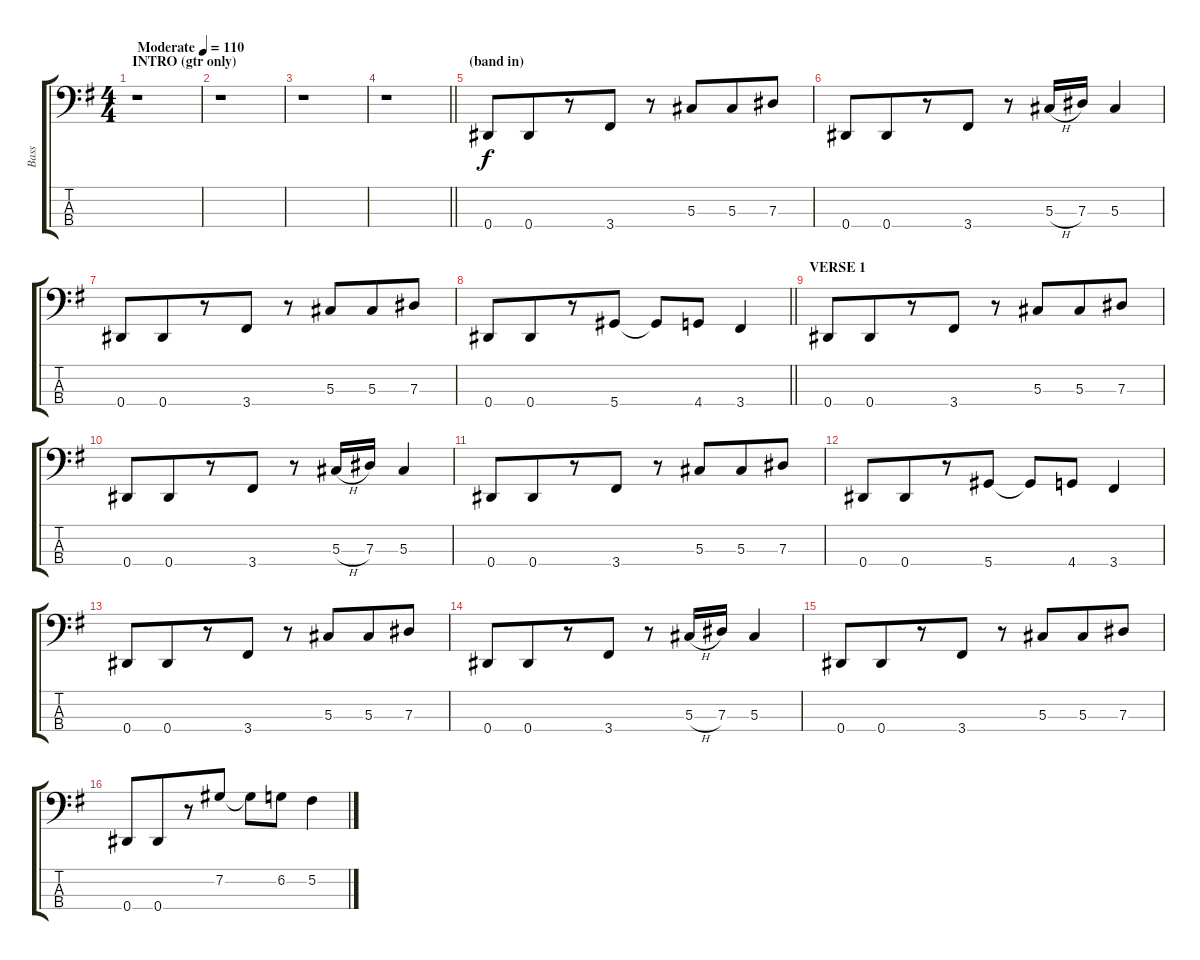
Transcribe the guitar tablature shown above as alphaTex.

\track ("Bass" "Bass") {instrument electricbasspick}
\staff {score tabs}
\tuning (Gb2 Db2 Ab1 Eb1) {hide}
\ts (4 4)
\section ("" "INTRO (gtr only)")
\tempo (110 "Moderate")
\clef f4
\ks eminor
r.1{dy f instrument electricbasspick} |
r.1 |
r.1 |
\barLineRight lightlight
r.1 |
\section ("" "(band in)")
0.4.8 0.4.8{beam merge} r.8 3.4.8 r.8 5.3.8{beam merge} 5.3.8 7.3.8 |
0.4.8 0.4.8{beam merge} r.8 3.4.8 r.8 5.3{h}.16{beam merge} 7.3.16 5.3.4 |
0.4.8 0.4.8{beam merge} r.8 3.4.8 r.8 5.3.8{beam merge} 5.3.8 7.3.8 |
\barLineRight lightlight
0.4.8 0.4.8{beam merge} r.8 5.4.8 5.4{t}.8 4.4.8{beam merge} 3.4.4 |
\section ("" "VERSE 1")
0.4.8 0.4.8{beam merge} r.8 3.4.8 r.8 5.3.8{beam merge} 5.3.8 7.3.8 |
0.4.8 0.4.8{beam merge} r.8 3.4.8 r.8 5.3{h}.16{beam merge} 7.3.16 5.3.4 |
0.4.8 0.4.8{beam merge} r.8 3.4.8 r.8 5.3.8{beam merge} 5.3.8 7.3.8 |
0.4.8 0.4.8{beam merge} r.8 5.4.8 5.4{t}.8 4.4.8{beam merge} 3.4.4 |
0.4.8 0.4.8{beam merge} r.8 3.4.8 r.8 5.3.8{beam merge} 5.3.8 7.3.8 |
0.4.8 0.4.8{beam merge} r.8 3.4.8 r.8 5.3{h}.16{beam merge} 7.3.16 5.3.4 |
0.4.8 0.4.8{beam merge} r.8 3.4.8 r.8 5.3.8{beam merge} 5.3.8 7.3.8 |
0.4.8 0.4.8{beam merge} r.8 7.2.8 7.2{t}.8 6.2.8{beam merge} 5.2.4
